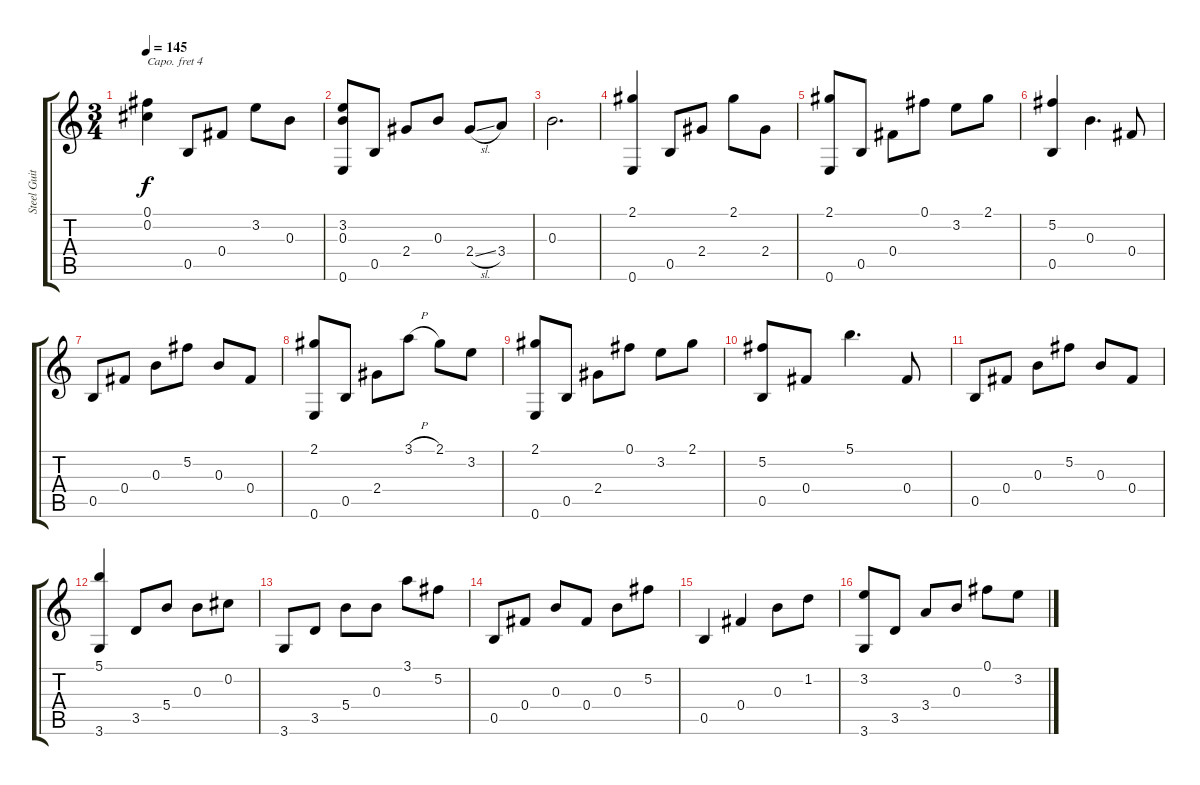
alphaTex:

\track ("Steel Guitar" "Steel Guit") {instrument acousticguitarsteel}
\staff {score tabs}
\capo 4
\tuning (D4 A3 G3 D3 G2 C2) {hide}
\ts (3 4)
\tempo 145
\clef g2
\ks c
(0.1 0.2).4{dy f} 0.5.8 0.4.8 3.2.8 0.3.8 |
(3.2 0.3 0.6).8 0.5.8 2.4.8 0.3.8 2.4{sl}.8 3.4.8 |
0.3.2{d} |
(2.1 0.6).4 0.5.8 2.4.8 2.1.8 2.4.8 |
(2.1 0.6).8 0.5.8 0.4.8 0.1.8 3.2.8 2.1.8 |
(5.2 0.5).4 0.3.4{d} 0.4.8 |
0.5.8 0.4.8 0.3.8 5.2.8 0.3.8 0.4.8 |
(2.1 0.6).8 0.5.8 2.4.8 3.1{h}.8 2.1.8 3.2.8 |
(2.1 0.6).8 0.5.8 2.4.8 0.1.8 3.2.8 2.1.8 |
(5.2 0.5).8 0.4.8 5.1.4{d} 0.4.8 |
0.5.8 0.4.8 0.3.8 5.2.8 0.3.8 0.4.8 |
(5.1 3.6).4 3.5.8 5.4.8 0.3.8 0.2.8 |
3.6.8 3.5.8 5.4.8 0.3.8 3.1.8 5.2.8 |
0.5.8 0.4.8 0.3.8 0.4.8 0.3.8 5.2.8 |
0.5.4 0.4.4 0.3.8 1.2.8 |
(3.2 3.6).8 3.5.8 3.4.8 0.3.8 0.1.8 3.2.8
